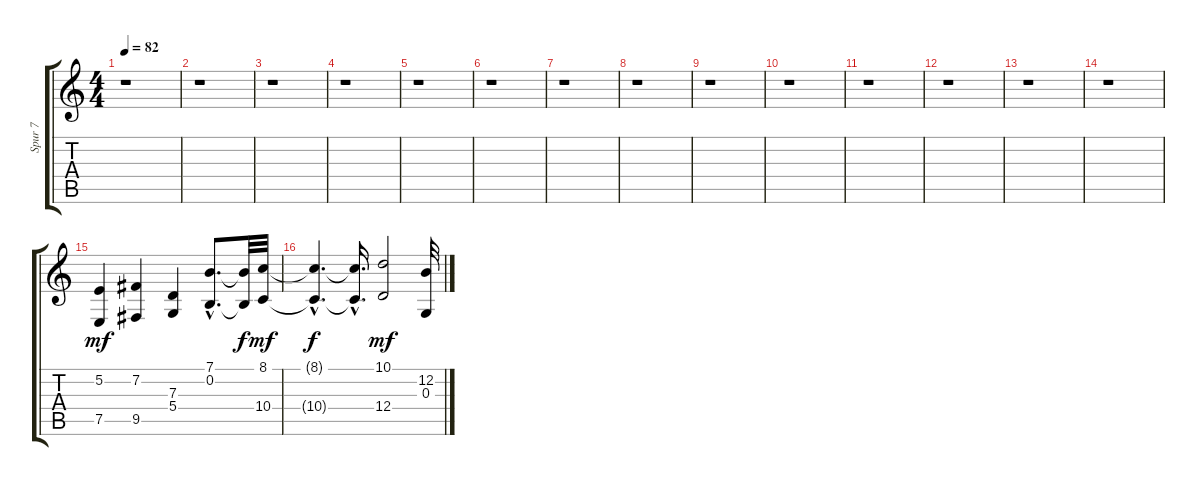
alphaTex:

\track ("Spur 7" "Spur 7") {instrument pad1newage}
\staff {score tabs}
\tuning (E4 B3 G3 D3 A2 E2) {hide}
\ts (4 4)
\tempo 82
\clef g2
\ks c
r.1{dy mf} |
r.1 |
r.1 |
r.1 |
r.1 |
r.1 |
r.1 |
r.1 |
r.1 |
r.1 |
r.1 |
r.1 |
r.1 |
r.1 |
(5.2 7.5).4{volume 9 instrument pad1newage} (7.2 9.5).4 (7.3 5.4).4 (7.1{hac} 0.2{hac}).8{d} (7.1{t} 0.2{t}).32{dy f} (8.1 10.4).32{dy mf} |
(8.1{hac t} 10.4{hac t}).4{d dy f} (8.1{hac t} 10.4{hac t}).16{d} (10.1 12.4).2{dy mf} (12.2 0.3).32
